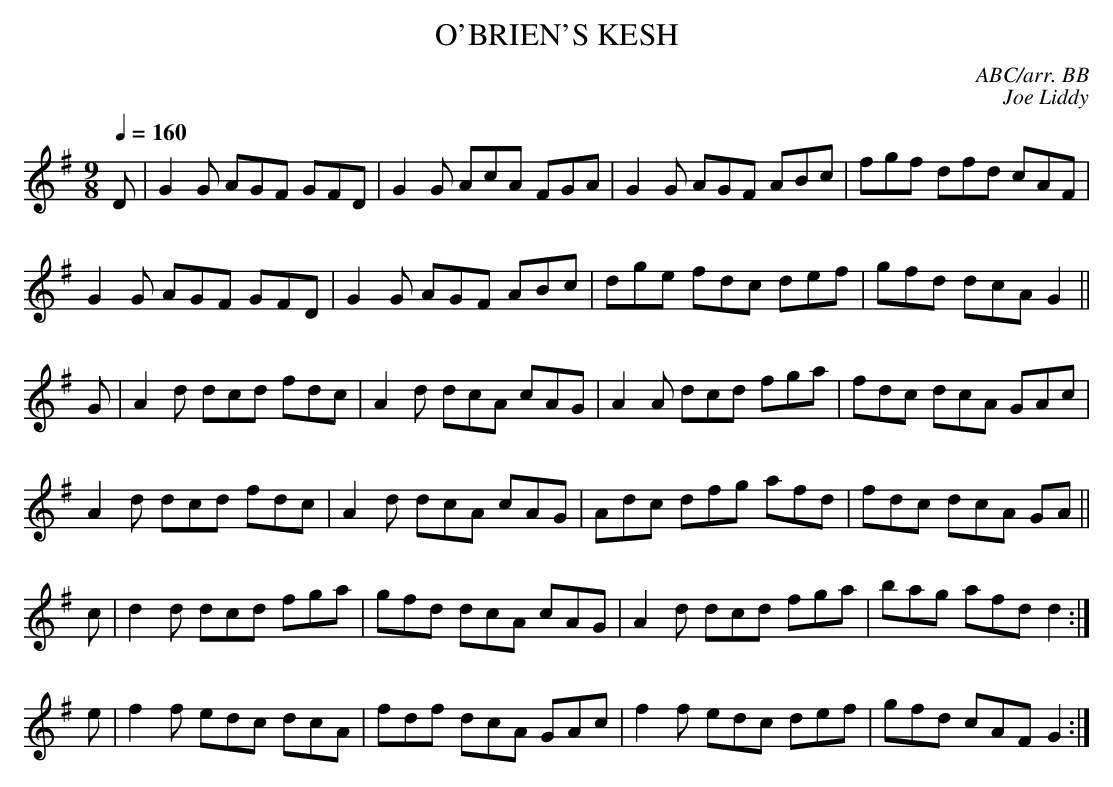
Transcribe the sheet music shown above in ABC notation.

X:1
T:O'BRIEN'S KESH
C:ABC/arr. BB
C:Joe Liddy
Q:1/4=160
M:9/8
K:G
D|G2G AGF GFD|G2G AcA FGA|G2G AGF ABc|fgf dfd cAF |
G2G AGF GFD|G2G AGF ABc|dge fdc def|gfd dcA G2 ||
G|A2d dcd fdc|A2d dcA cAG|A2A dcd fga|fdc dcA GAc |
A2d dcd fdc|A2d dcA cAG|Adc dfg afd|fdc dcA GA ||
c|d2d dcd fga|gfd dcA cAG|A2d dcd fga|bag afd d2 :|
e|f2f edc dcA|fdf dcA GAc|f2f edc def|gfd cAF G2 :|
